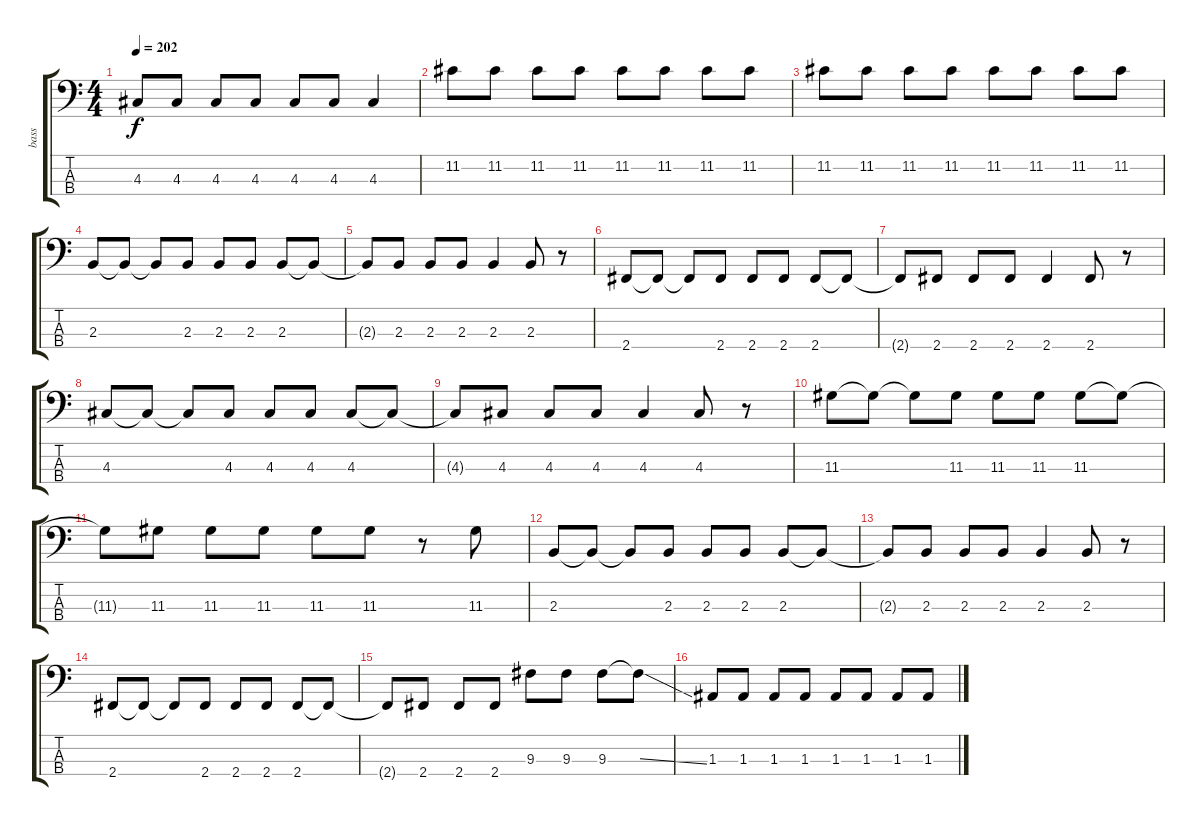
\track ("bass" "bass") {instrument electricbasspick}
\staff {score tabs}
\tuning (G2 D2 A1 E1) {hide}
\ts (4 4)
\tempo 202
\clef f4
\ks c
4.3.8{dy f} 4.3.8 4.3.8 4.3.8 4.3.8 4.3.8 4.3.4 |
11.2.8 11.2.8 11.2.8 11.2.8 11.2.8 11.2.8 11.2.8 11.2.8 |
11.2.8 11.2.8 11.2.8 11.2.8 11.2.8 11.2.8 11.2.8 11.2.8 |
2.3.8 2.3{t}.8 2.3{t}.8 2.3.8 2.3.8 2.3.8 2.3.8 2.3{t}.8 |
2.3{t}.8 2.3.8 2.3.8 2.3.8 2.3.4 2.3.8 r.8 |
2.4.8 2.4{t}.8 2.4{t}.8 2.4.8 2.4.8 2.4.8 2.4.8 2.4{t}.8 |
2.4{t}.8 2.4.8 2.4.8 2.4.8 2.4.4 2.4.8 r.8 |
4.3.8 4.3{t}.8 4.3{t}.8 4.3.8 4.3.8 4.3.8 4.3.8 4.3{t}.8 |
4.3{t}.8 4.3.8 4.3.8 4.3.8 4.3.4 4.3.8 r.8 |
11.3.8 11.3{t}.8 11.3{t}.8 11.3.8 11.3.8 11.3.8 11.3.8 11.3{t}.8 |
11.3{t}.8 11.3.8 11.3.8 11.3.8 11.3.8 11.3.8 r.8 11.3.8 |
2.3.8 2.3{t}.8 2.3{t}.8 2.3.8 2.3.8 2.3.8 2.3.8 2.3{t}.8 |
2.3{t}.8 2.3.8 2.3.8 2.3.8 2.3.4 2.3.8 r.8 |
2.4.8 2.4{t}.8 2.4{t}.8 2.4.8 2.4.8 2.4.8 2.4.8 2.4{t}.8 |
2.4{t}.8 2.4.8 2.4.8 2.4.8 9.3.8 9.3.8 9.3.8 9.3{ss t}.8 |
1.3.8 1.3.8 1.3.8 1.3.8 1.3.8 1.3.8 1.3.8 1.3.8
